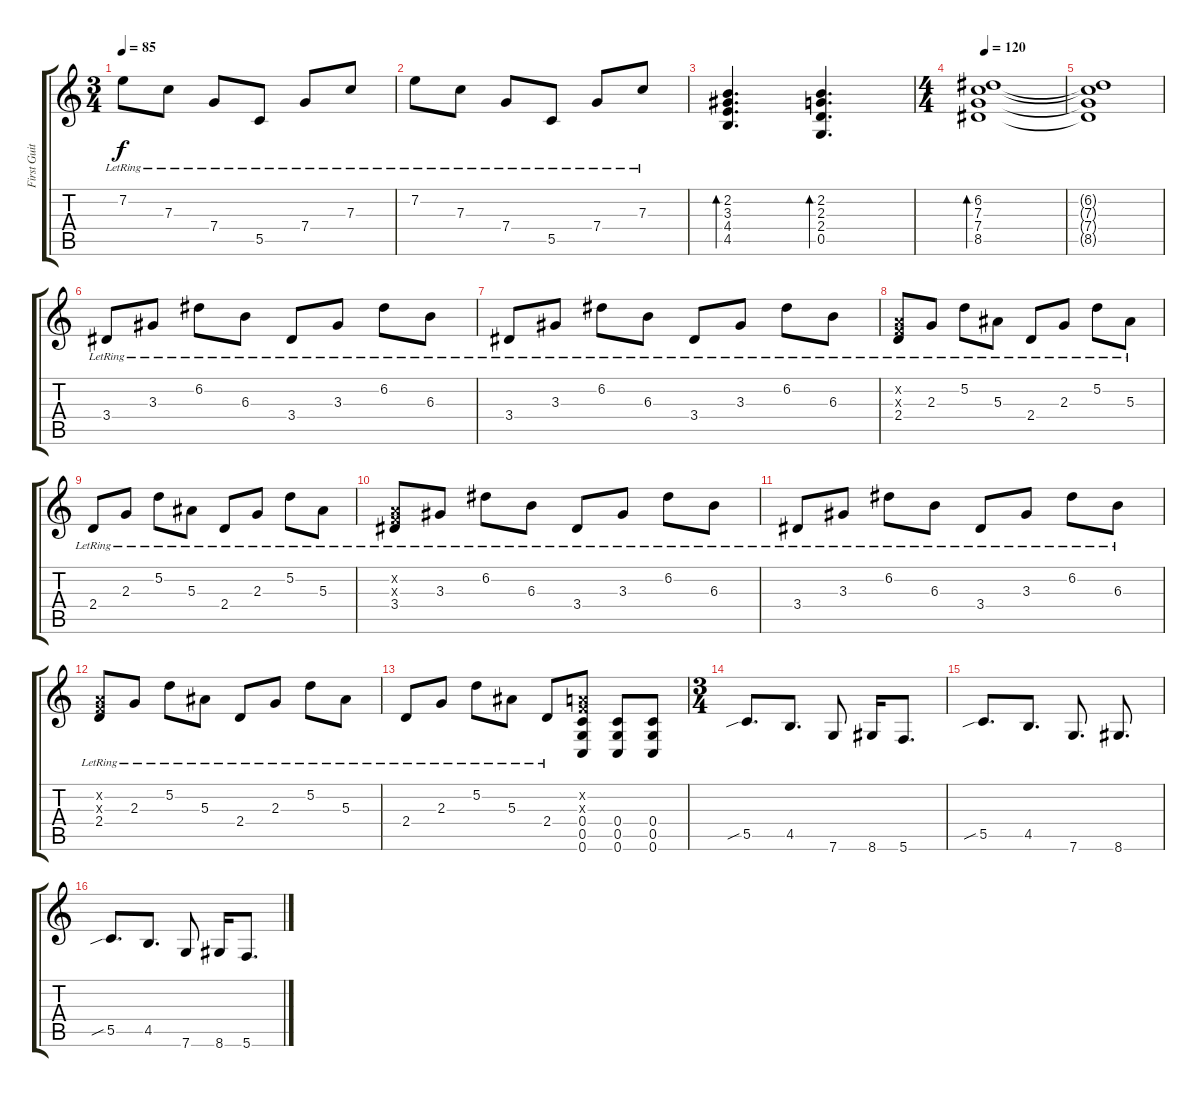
\track ("First Guitar" "First Guit") {instrument electricguitarclean}
\staff {score tabs}
\tuning (D4 A3 F3 C3 G2 C2) {hide}
\ts (3 4)
\tempo 85
\clef g2
\ks c
7.2{lr}.8{dy f} 7.3{lr}.8 7.4{lr}.8 5.5{lr}.8 7.4{lr}.8 7.3{lr}.8 |
7.2{lr}.8 7.3{lr}.8 7.4{lr}.8 5.5{lr}.8 7.4{lr}.8 7.3{lr}.8 |
(2.2 3.3 4.4 4.5).4{d bd 480} (2.2 2.3 2.4 0.5).4{d bd 480} |
\ts (4 4)
\tempo 120
(6.2 7.3 7.4 8.5).1{bd 480} |
(6.2{t} 7.3{t} 7.4{t} 8.5{t}).1 |
3.4{lr}.8{instrument distortionguitar} 3.3{lr}.8 6.2{lr}.8 6.3{lr}.8 3.4{lr}.8 3.3{lr}.8 6.2{lr}.8 6.3{lr}.8 |
3.4{lr}.8 3.3{lr}.8 6.2{lr}.8 6.3{lr}.8 3.4{lr}.8 3.3{lr}.8 6.2{lr}.8 6.3{lr}.8 |
(0.2{x} 0.3{x} 2.4{lr}).8 2.3{lr}.8 5.2{lr}.8 5.3{lr}.8 2.4{lr}.8 2.3{lr}.8 5.2{lr}.8 5.3{lr}.8 |
2.4{lr}.8 2.3{lr}.8 5.2{lr}.8 5.3{lr}.8 2.4{lr}.8 2.3{lr}.8 5.2{lr}.8 5.3{lr}.8 |
(0.2{x} 0.3{x} 3.4{lr}).8 3.3{lr}.8 6.2{lr}.8 6.3{lr}.8 3.4{lr}.8 3.3{lr}.8 6.2{lr}.8 6.3{lr}.8 |
3.4{lr}.8 3.3{lr}.8 6.2{lr}.8 6.3{lr}.8 3.4{lr}.8 3.3{lr}.8 6.2{lr}.8 6.3{lr}.8 |
(0.2{x} 0.3{x} 2.4{lr}).8 2.3{lr}.8 5.2{lr}.8 5.3{lr}.8 2.4{lr}.8 2.3{lr}.8 5.2{lr}.8 5.3{lr}.8 |
2.4{lr}.8 2.3{lr}.8 5.2{lr}.8 5.3{lr}.8 2.4{lr}.8 (0.2{x} 0.3{x} 0.4 0.5 0.6).8 (0.4 0.5 0.6).8 (0.4 0.5 0.6).8 |
\ts (3 4)
5.5{sib}.8{d} 4.5.8{d} 7.6.8 8.6.16 5.6.8{d} |
5.5{sib}.8{d} 4.5.8{d} 7.6.8{d} 8.6.8{d} |
5.5{sib}.8{d} 4.5.8{d} 7.6.8 8.6.16 5.6.8{d}
